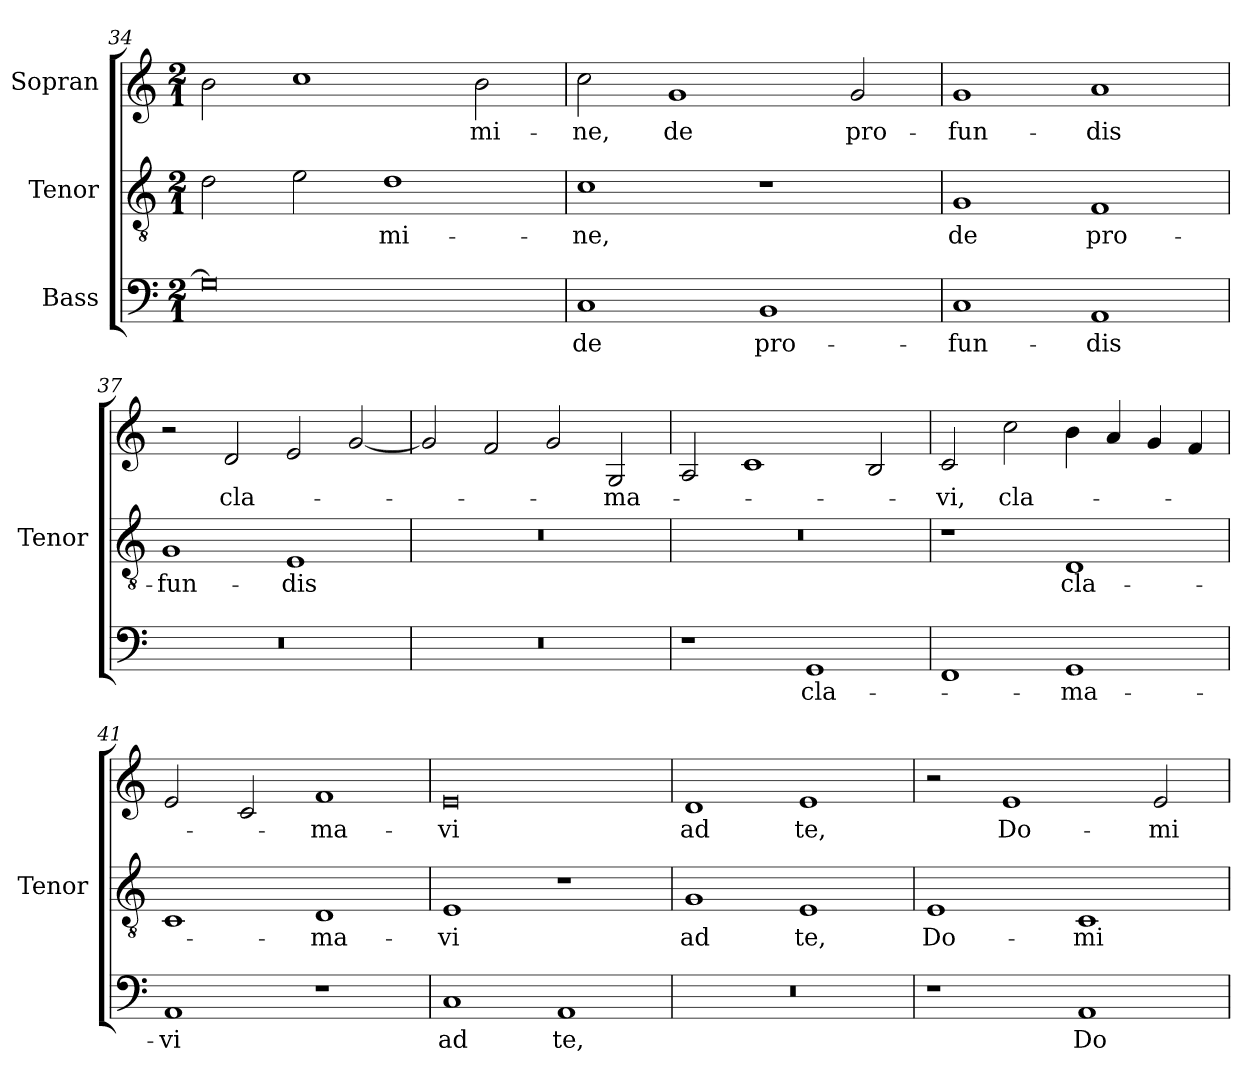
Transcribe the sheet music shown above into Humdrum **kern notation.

**kern	**text	**kern	**text	**kern	**text
*part3	*part3	*part2	*part2	*part1	*part1
*staff3	*staff3	*staff2	*staff2	*staff1	*staff1
*I"Bass	*	*I"Tenor	*	*I"Sopran	*
*	*	*I'Tenor	*	*	*
*clefF4	*	*clefGv2	*	*clefG2	*
*	*	*ITrd7c12	*	*	*
*k[]	*	*k[]	*	*k[]	*
*M2/1	*	*M2/1	*	*M2/1	*
=34	=34	=34	=34	=34	=34
0Gi]	.	2Di\	.	2bi\	.
.	.	2Ei\	.	1cci	.
!	!	!	!LO:LY:b:color=#000000	!	!
.	.	1Di	-mi-	.	.
!	!	!	!	!	!LO:LY:b:color=#000000
.	.	.	.	2bi\	-mi-
=35	=35	=35	=35	=35	=35
!	!LO:LY:b:color=#000000	!	!	!	!
!	!	!	!LO:LY:b:color=#000000	!	!
!	!	!	!	!	!LO:LY:b:color=#000000
1Ci	de	1Ci	-ne,	2cci\	-ne,
!	!	!	!	!	!LO:LY:b:color=#000000
.	.	.	.	1gi	de
!	!LO:LY:b:color=#000000	!	!	!	!
1BBi	pro-	1r	.	.	.
!	!	!	!	!	!LO:LY:b:color=#000000
.	.	.	.	2gi/	pro-
!!LO:LB:g=z
=36	=36	=36	=36	=36	=36
!	!LO:LY:b:color=#000000	!	!	!	!
!	!	!	!LO:LY:b:color=#000000	!	!
!	!	!	!	!	!LO:LY:b:color=#000000
1Ci	-fun-	1GGi	de	1gi	-fun-
!	!LO:LY:b:color=#000000	!	!	!	!
!	!	!	!LO:LY:b:color=#000000	!	!
!	!	!	!	!	!LO:LY:b:color=#000000
1AAi	-dis	1FFi	pro-	1ai	-dis
=37	=37	=37	=37	=37	=37
!LO:N:vis=1	!	!	!	!	!
!	!	!	!LO:LY:b:color=#000000	!	!
0r	.	1GGi	-fun-	2r	.
!	!	!	!	!	!LO:LY:b:color=#000000
.	.	.	.	2di/	cla-
!	!	!	!LO:LY:b:color=#000000	!	!
.	.	1EEi	-dis	2ei/	.
.	.	.	.	[<2gi/	.
=38	=38	=38	=38	=38	=38
!LO:N:vis=1	!	!LO:N:vis=1	!	!	!
0r	.	0r	.	2gi/]	.
.	.	.	.	2fi/	.
.	.	.	.	2gi/	.
!	!	!	!	!	!LO:LY:b:color=#000000
.	.	.	.	2Gi/	-ma-
=39	=39	=39	=39	=39	=39
!	!	!LO:N:vis=1	!	!	!
1r	.	0r	.	2Ai/	.
.	.	.	.	1ci	.
!	!LO:LY:b:color=#000000	!	!	!	!
1GGi	cla-	.	.	.	.
.	.	.	.	2Bi/	.
=40	=40	=40	=40	=40	=40
!	!	!	!	!	!LO:LY:b:color=#000000
1FFi	.	1r	.	2ci/	-vi,
!	!	!	!	!	!LO:LY:b:color=#000000
.	.	.	.	2cci\	cla-
!	!LO:LY:b:color=#000000	!	!	!	!
!	!	!	!LO:LY:b:color=#000000	!	!
1GGi	-ma-	1DDi	cla-	4bi\	.
.	.	.	.	4ai/	.
.	.	.	.	4gi/	.
.	.	.	.	4fi/	.
=41	=41	=41	=41	=41	=41
!	!LO:LY:b:color=#000000	!	!	!	!
1AAi	-vi	1CCi	.	2ei/	.
.	.	.	.	2ci/	.
!	!	!	!LO:LY:b:color=#000000	!	!
!	!	!	!	!	!LO:LY:b:color=#000000
1r	.	1DDi	-ma-	1fi	-ma-
=42	=42	=42	=42	=42	=42
!	!LO:LY:b:color=#000000	!	!	!	!
!	!	!	!LO:LY:b:color=#000000	!	!
!	!	!	!	!	!LO:LY:b:color=#000000
1Ci	ad	1EEi	-vi	0ei	-vi
!	!LO:LY:b:color=#000000	!	!	!	!
1AAi	te,	1r	.	.	.
!!LO:LB:g=z
=43	=43	=43	=43	=43	=43
!LO:N:vis=1	!	!	!	!	!
!	!	!	!LO:LY:b:color=#000000	!	!
!	!	!	!	!	!LO:LY:b:color=#000000
0r	.	1GGi	ad	1di	ad
!	!	!	!LO:LY:b:color=#000000	!	!
!	!	!	!	!	!LO:LY:b:color=#000000
.	.	1EEi	te,	1ei	te,
=44	=44	=44	=44	=44	=44
!	!	!	!LO:LY:b:color=#000000	!	!
1r	.	1EEi	Do-	2r	.
!	!	!	!	!	!LO:LY:b:color=#000000
.	.	.	.	1ei	Do-
!	!LO:LY:b:color=#000000	!	!	!	!
!	!	!	!LO:LY:b:color=#000000	!	!
1AAi	Do-	1CCi	-mi-	.	.
!	!	!	!	!	!LO:LY:b:color=#000000
.	.	.	.	2ei/	-mi-
=	=	=	=	=	=
*-	*-	*-	*-	*-	*-
